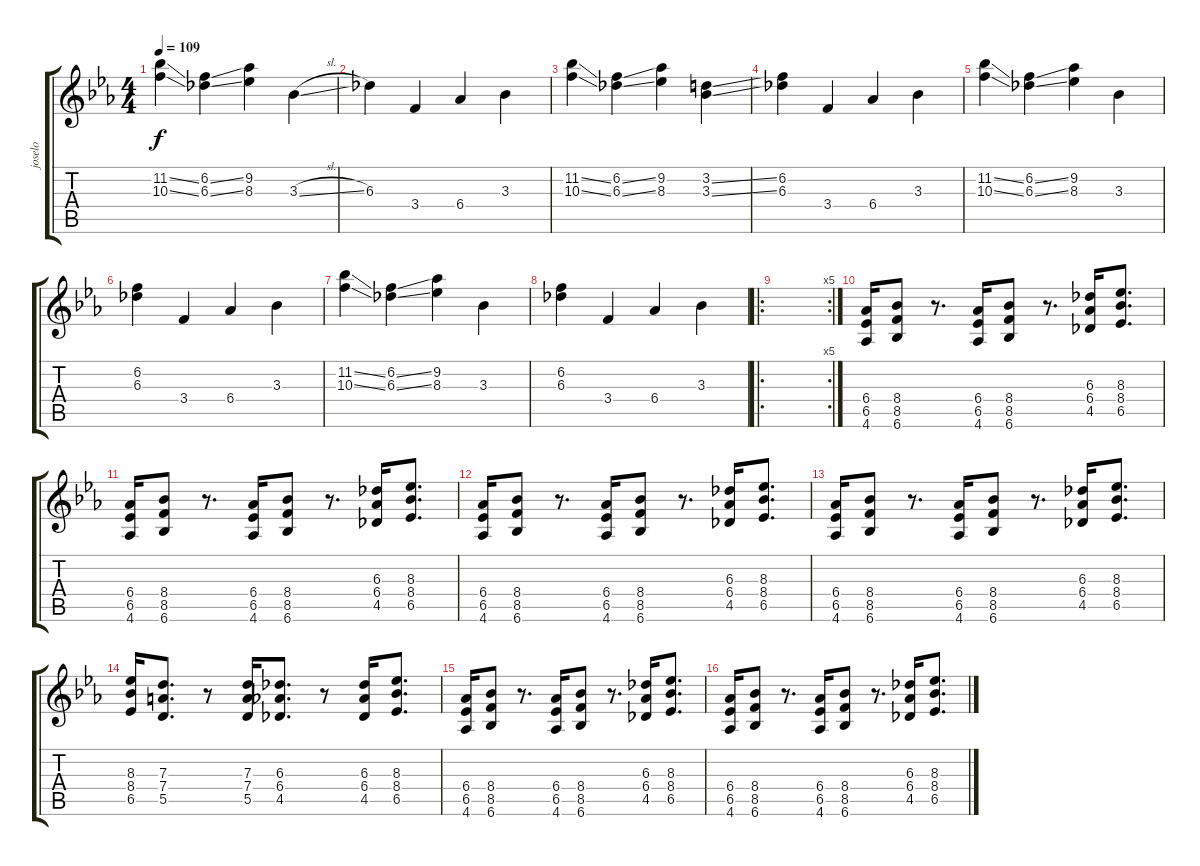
\track ("joselo" "joselo") {instrument acousticguitarsteel}
\staff {score tabs}
\tuning (E4 B3 G3 D3 A2 E2) {hide}
\ts (4 4)
\tempo 109
\clef g2
\ks eb
(11.2{ss} 10.3{ss}).4{dy f instrument electricguitarclean} (6.2{ss} 6.3{ss}).4 (9.2 8.3).4 3.3{sl}.4 |
6.3.4 3.4.4 6.4.4 3.3.4 |
(11.2{ss} 10.3{ss}).4 (6.2{ss} 6.3{ss}).4 (9.2 8.3).4 (3.2{ss} 3.3{ss}).4 |
(6.2 6.3).4 3.4.4 6.4.4 3.3.4 |
(11.2{ss} 10.3{ss}).4 (6.2{ss} 6.3{ss}).4 (9.2 8.3).4 3.3.4 |
(6.2 6.3).4 3.4.4 6.4.4 3.3.4 |
(11.2{ss} 10.3{ss}).4 (6.2{ss} 6.3{ss}).4 (9.2 8.3).4 3.3.4 |
(6.2 6.3).4 3.4.4 6.4.4 3.3.4 |
\ro
\rc 5
|
(6.4 6.5 4.6).16{instrument distortionguitar} (8.4 8.5 6.6).8 r.8{d} (6.4 6.5 4.6).16 (8.4 8.5 6.6).8 r.8{d} (6.3 6.4 4.5).16 (8.3 8.4 6.5).8{d} |
(6.4 6.5 4.6).16 (8.4 8.5 6.6).8 r.8{d} (6.4 6.5 4.6).16 (8.4 8.5 6.6).8 r.8{d} (6.3 6.4 4.5).16 (8.3 8.4 6.5).8{d} |
(6.4 6.5 4.6).16 (8.4 8.5 6.6).8 r.8{d} (6.4 6.5 4.6).16 (8.4 8.5 6.6).8 r.8{d} (6.3 6.4 4.5).16 (8.3 8.4 6.5).8{d} |
(6.4 6.5 4.6).16 (8.4 8.5 6.6).8 r.8{d} (6.4 6.5 4.6).16 (8.4 8.5 6.6).8 r.8{d} (6.3 6.4 4.5).16 (8.3 8.4 6.5).8{d} |
(8.3 8.4 6.5).16 (7.3 7.4 5.5).8{d} r.8 (7.3 7.4 5.5).16 (6.3 6.4 4.5).8{d} r.8 (6.3 6.4 4.5).16 (8.3 8.4 6.5).8{d} |
(6.4 6.5 4.6).16{instrument distortionguitar} (8.4 8.5 6.6).8 r.8{d} (6.4 6.5 4.6).16 (8.4 8.5 6.6).8 r.8{d} (6.3 6.4 4.5).16 (8.3 8.4 6.5).8{d} |
(6.4 6.5 4.6).16 (8.4 8.5 6.6).8 r.8{d} (6.4 6.5 4.6).16 (8.4 8.5 6.6).8 r.8{d} (6.3 6.4 4.5).16 (8.3 8.4 6.5).8{d}
